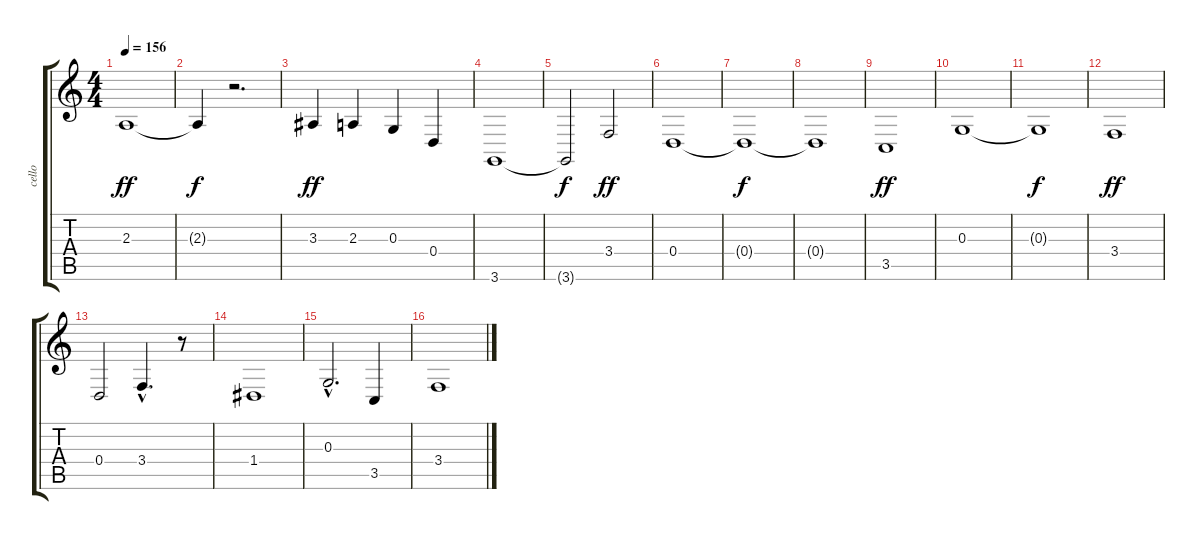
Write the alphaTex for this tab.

\track ("cello" "cello") {instrument cello}
\staff {score tabs}
\tuning (E4 B3 G3 D3 A2 E2) {hide}
\ts (4 4)
\tempo 156
\clef g2
\ks c
2.3.1{dy ff} |
2.3{t}.4{dy f} r.2{d} |
3.3.4{dy ff} 2.3.4 0.3.4 0.4.4 |
3.6.1 |
3.6{t}.2{dy f} 3.4.2{dy ff} |
0.4.1 |
0.4{t}.1{dy f} |
0.4{t}.1 |
3.5.1{dy ff} |
0.3.1 |
0.3{t}.1{dy f} |
3.4.1{dy ff} |
0.4.2 3.4{hac}.4{d} r.8 |
1.4.1 |
0.3{hac}.2{d} 3.5.4 |
3.4.1
